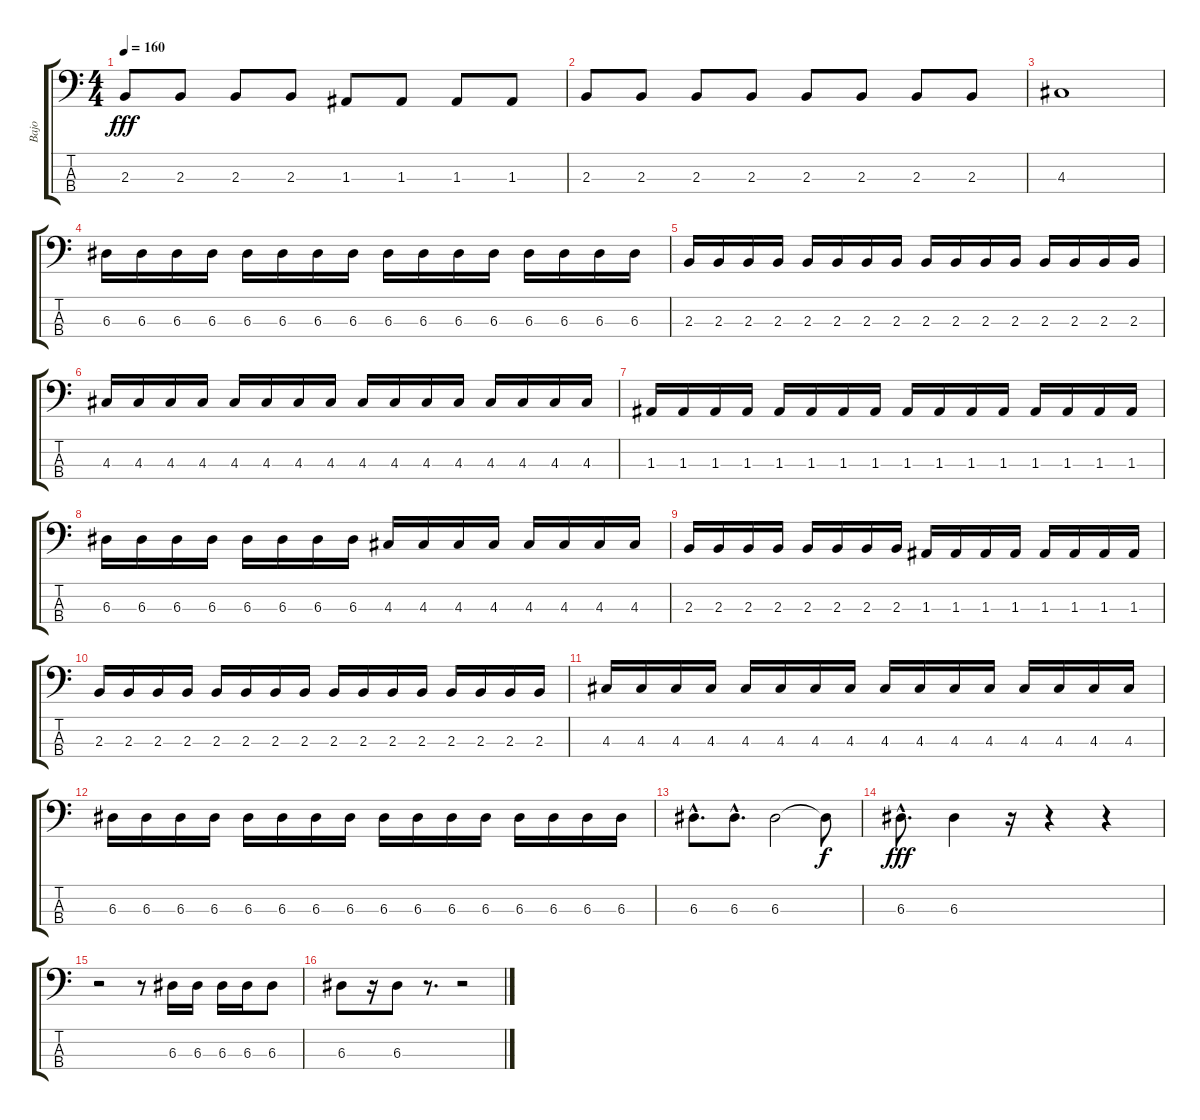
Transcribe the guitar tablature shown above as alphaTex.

\track ("Bajo" "Bajo") {instrument electricbassfinger}
\staff {score tabs}
\tuning (G2 D2 A1 E1) {hide}
\ts (4 4)
\tempo 160
\clef f4
\ks c
2.3.8{dy fff} 2.3.8 2.3.8 2.3.8 1.3.8 1.3.8 1.3.8 1.3.8 |
2.3.8 2.3.8 2.3.8 2.3.8 2.3.8 2.3.8 2.3.8 2.3.8 |
4.3.1 |
6.3.16 6.3.16 6.3.16 6.3.16 6.3.16 6.3.16 6.3.16 6.3.16 6.3.16 6.3.16 6.3.16 6.3.16 6.3.16 6.3.16 6.3.16 6.3.16 |
2.3.16 2.3.16 2.3.16 2.3.16 2.3.16 2.3.16 2.3.16 2.3.16 2.3.16 2.3.16 2.3.16 2.3.16 2.3.16 2.3.16 2.3.16 2.3.16 |
4.3.16 4.3.16 4.3.16 4.3.16 4.3.16 4.3.16 4.3.16 4.3.16 4.3.16 4.3.16 4.3.16 4.3.16 4.3.16 4.3.16 4.3.16 4.3.16 |
1.3.16 1.3.16 1.3.16 1.3.16 1.3.16 1.3.16 1.3.16 1.3.16 1.3.16 1.3.16 1.3.16 1.3.16 1.3.16 1.3.16 1.3.16 1.3.16 |
6.3.16 6.3.16 6.3.16 6.3.16 6.3.16 6.3.16 6.3.16 6.3.16 4.3.16 4.3.16 4.3.16 4.3.16 4.3.16 4.3.16 4.3.16 4.3.16 |
2.3.16 2.3.16 2.3.16 2.3.16 2.3.16 2.3.16 2.3.16 2.3.16 1.3.16 1.3.16 1.3.16 1.3.16 1.3.16 1.3.16 1.3.16 1.3.16 |
2.3.16 2.3.16 2.3.16 2.3.16 2.3.16 2.3.16 2.3.16 2.3.16 2.3.16 2.3.16 2.3.16 2.3.16 2.3.16 2.3.16 2.3.16 2.3.16 |
4.3.16 4.3.16 4.3.16 4.3.16 4.3.16 4.3.16 4.3.16 4.3.16 4.3.16 4.3.16 4.3.16 4.3.16 4.3.16 4.3.16 4.3.16 4.3.16 |
6.3.16 6.3.16 6.3.16 6.3.16 6.3.16 6.3.16 6.3.16 6.3.16 6.3.16 6.3.16 6.3.16 6.3.16 6.3.16 6.3.16 6.3.16 6.3.16 |
6.3{hac}.8{d} 6.3{hac}.8{d} 6.3.2 6.3{t}.8{dy f} |
6.3{hac}.8{d dy fff} 6.3.4 r.16 r.4 r.4 |
r.2 r.8 6.3.16 6.3.16 6.3.16 6.3.16 6.3.8 |
6.3.8 r.16 6.3.8 r.8{d} r.2
